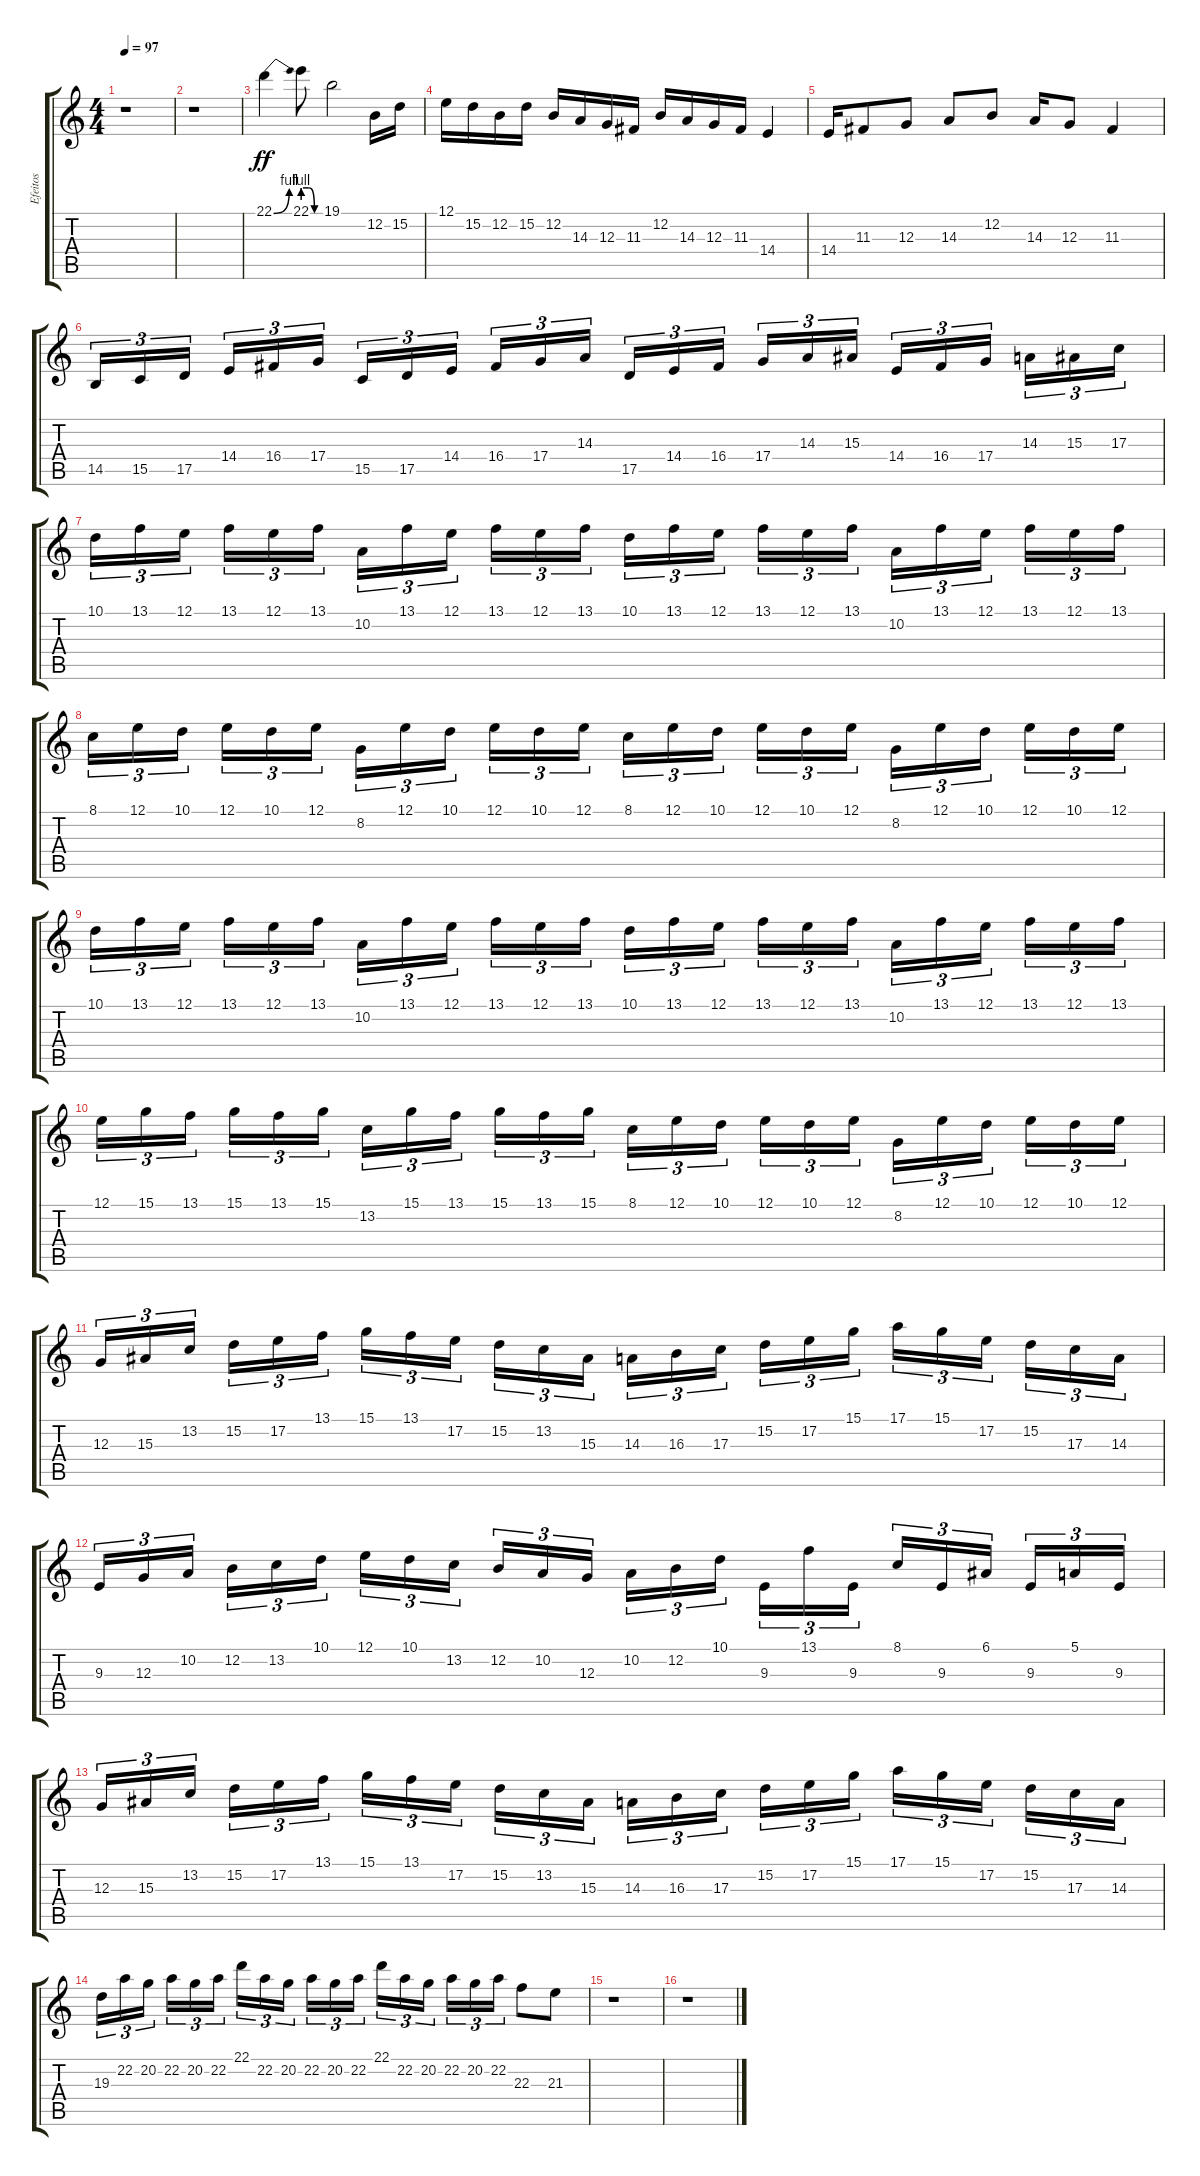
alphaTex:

\track ("Efeitos" "Efeitos") {instrument pad1newage}
\staff {score tabs}
\tuning (E4 B3 G3 D3 A2 E2) {hide}
\ts (4 4)
\tempo 97
\clef g2
\ks c
r.1{dy ff} |
r.1 |
22.1{be (bend 0 0 60 4)}.4{instrument lead1square} 22.1{be (custom 0 4 20 4 40 0 60 0)}.8 19.1.2 12.2.16 15.2.16 |
12.1.16{instrument lead1square} 15.2.16 12.2.16 15.2.16 12.2.16 14.3.16 12.3.16 11.3.16 12.2.16 14.3.16 12.3.16 11.3.16 14.4.4 |
14.4.16{instrument lead1square} 11.3.8 12.3.8 14.3.8 12.2.8 14.3.16 12.3.8 11.3.4 |
14.5.16{tu (3 2) instrument lead1square} 15.5.16{tu (3 2)} 17.5.16{tu (3 2)} 14.4.16{tu (3 2)} 16.4.16{tu (3 2)} 17.4.16{tu (3 2)} 15.5.16{tu (3 2)} 17.5.16{tu (3 2)} 14.4.16{tu (3 2)} 16.4.16{tu (3 2)} 17.4.16{tu (3 2)} 14.3.16{tu (3 2)} 17.5.16{tu (3 2)} 14.4.16{tu (3 2)} 16.4.16{tu (3 2)} 17.4.16{tu (3 2)} 14.3.16{tu (3 2)} 15.3.16{tu (3 2)} 14.4.16{tu (3 2)} 16.4.16{tu (3 2)} 17.4.16{tu (3 2)} 14.3.16{tu (3 2)} 15.3.16{tu (3 2)} 17.3.16{tu (3 2)} |
10.1.16{tu (3 2) instrument lead1square} 13.1.16{tu (3 2)} 12.1.16{tu (3 2)} 13.1.16{tu (3 2)} 12.1.16{tu (3 2)} 13.1.16{tu (3 2)} 10.2.16{tu (3 2)} 13.1.16{tu (3 2)} 12.1.16{tu (3 2)} 13.1.16{tu (3 2)} 12.1.16{tu (3 2)} 13.1.16{tu (3 2)} 10.1.16{tu (3 2)} 13.1.16{tu (3 2)} 12.1.16{tu (3 2)} 13.1.16{tu (3 2)} 12.1.16{tu (3 2)} 13.1.16{tu (3 2)} 10.2.16{tu (3 2)} 13.1.16{tu (3 2)} 12.1.16{tu (3 2)} 13.1.16{tu (3 2)} 12.1.16{tu (3 2)} 13.1.16{tu (3 2)} |
8.1.16{tu (3 2) instrument lead1square} 12.1.16{tu (3 2)} 10.1.16{tu (3 2)} 12.1.16{tu (3 2)} 10.1.16{tu (3 2)} 12.1.16{tu (3 2)} 8.2.16{tu (3 2)} 12.1.16{tu (3 2)} 10.1.16{tu (3 2)} 12.1.16{tu (3 2)} 10.1.16{tu (3 2)} 12.1.16{tu (3 2)} 8.1.16{tu (3 2)} 12.1.16{tu (3 2)} 10.1.16{tu (3 2)} 12.1.16{tu (3 2)} 10.1.16{tu (3 2)} 12.1.16{tu (3 2)} 8.2.16{tu (3 2)} 12.1.16{tu (3 2)} 10.1.16{tu (3 2)} 12.1.16{tu (3 2)} 10.1.16{tu (3 2)} 12.1.16{tu (3 2)} |
10.1.16{tu (3 2) instrument lead1square} 13.1.16{tu (3 2)} 12.1.16{tu (3 2)} 13.1.16{tu (3 2)} 12.1.16{tu (3 2)} 13.1.16{tu (3 2)} 10.2.16{tu (3 2)} 13.1.16{tu (3 2)} 12.1.16{tu (3 2)} 13.1.16{tu (3 2)} 12.1.16{tu (3 2)} 13.1.16{tu (3 2)} 10.1.16{tu (3 2)} 13.1.16{tu (3 2)} 12.1.16{tu (3 2)} 13.1.16{tu (3 2)} 12.1.16{tu (3 2)} 13.1.16{tu (3 2)} 10.2.16{tu (3 2)} 13.1.16{tu (3 2)} 12.1.16{tu (3 2)} 13.1.16{tu (3 2)} 12.1.16{tu (3 2)} 13.1.16{tu (3 2)} |
12.1.16{tu (3 2) instrument lead1square} 15.1.16{tu (3 2)} 13.1.16{tu (3 2)} 15.1.16{tu (3 2)} 13.1.16{tu (3 2)} 15.1.16{tu (3 2)} 13.2.16{tu (3 2)} 15.1.16{tu (3 2)} 13.1.16{tu (3 2)} 15.1.16{tu (3 2)} 13.1.16{tu (3 2)} 15.1.16{tu (3 2)} 8.1.16{tu (3 2)} 12.1.16{tu (3 2)} 10.1.16{tu (3 2)} 12.1.16{tu (3 2)} 10.1.16{tu (3 2)} 12.1.16{tu (3 2)} 8.2.16{tu (3 2)} 12.1.16{tu (3 2)} 10.1.16{tu (3 2)} 12.1.16{tu (3 2)} 10.1.16{tu (3 2)} 12.1.16{tu (3 2)} |
12.3.16{tu (3 2) instrument lead1square} 15.3.16{tu (3 2)} 13.2.16{tu (3 2)} 15.2.16{tu (3 2)} 17.2.16{tu (3 2)} 13.1.16{tu (3 2)} 15.1.16{tu (3 2)} 13.1.16{tu (3 2)} 17.2.16{tu (3 2)} 15.2.16{tu (3 2)} 13.2.16{tu (3 2)} 15.3.16{tu (3 2)} 14.3.16{tu (3 2)} 16.3.16{tu (3 2)} 17.3.16{tu (3 2)} 15.2.16{tu (3 2)} 17.2.16{tu (3 2)} 15.1.16{tu (3 2)} 17.1.16{tu (3 2)} 15.1.16{tu (3 2)} 17.2.16{tu (3 2)} 15.2.16{tu (3 2)} 17.3.16{tu (3 2)} 14.3.16{tu (3 2)} |
9.3.16{tu (3 2) instrument lead1square} 12.3.16{tu (3 2)} 10.2.16{tu (3 2)} 12.2.16{tu (3 2)} 13.2.16{tu (3 2)} 10.1.16{tu (3 2)} 12.1.16{tu (3 2)} 10.1.16{tu (3 2)} 13.2.16{tu (3 2)} 12.2.16{tu (3 2)} 10.2.16{tu (3 2)} 12.3.16{tu (3 2)} 10.2.16{tu (3 2)} 12.2.16{tu (3 2)} 10.1.16{tu (3 2)} 9.3.16{tu (3 2)} 13.1.16{tu (3 2)} 9.3.16{tu (3 2)} 8.1.16{tu (3 2)} 9.3.16{tu (3 2)} 6.1.16{tu (3 2)} 9.3.16{tu (3 2)} 5.1.16{tu (3 2)} 9.3.16{tu (3 2)} |
12.3.16{tu (3 2) instrument lead1square} 15.3.16{tu (3 2)} 13.2.16{tu (3 2)} 15.2.16{tu (3 2)} 17.2.16{tu (3 2)} 13.1.16{tu (3 2)} 15.1.16{tu (3 2)} 13.1.16{tu (3 2)} 17.2.16{tu (3 2)} 15.2.16{tu (3 2)} 13.2.16{tu (3 2)} 15.3.16{tu (3 2)} 14.3.16{tu (3 2)} 16.3.16{tu (3 2)} 17.3.16{tu (3 2)} 15.2.16{tu (3 2)} 17.2.16{tu (3 2)} 15.1.16{tu (3 2)} 17.1.16{tu (3 2)} 15.1.16{tu (3 2)} 17.2.16{tu (3 2)} 15.2.16{tu (3 2)} 17.3.16{tu (3 2)} 14.3.16{tu (3 2)} |
19.3.16{tu (3 2)} 22.2.16{tu (3 2)} 20.2.16{tu (3 2)} 22.2.16{tu (3 2)} 20.2.16{tu (3 2)} 22.2.16{tu (3 2)} 22.1.16{tu (3 2)} 22.2.16{tu (3 2)} 20.2.16{tu (3 2)} 22.2.16{tu (3 2)} 20.2.16{tu (3 2)} 22.2.16{tu (3 2)} 22.1.16{tu (3 2)} 22.2.16{tu (3 2)} 20.2.16{tu (3 2)} 22.2.16{tu (3 2)} 20.2.16{tu (3 2)} 22.2.16{tu (3 2)} 22.3.8 21.3.8 |
r.1 |
r.1
